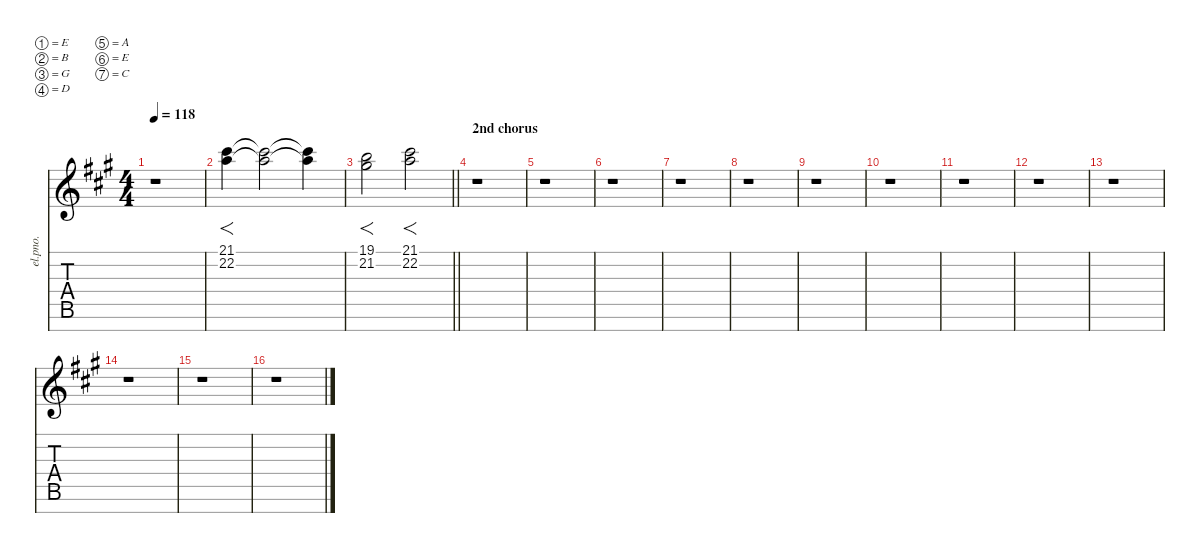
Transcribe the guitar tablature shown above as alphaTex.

\defaultSystemsLayout 4
\hideDynamics
\bracketExtendMode nobrackets
\otherSystemsTrackNameOrientation horizontal
\track ("rhodes 2" "el.pno.") {instrument electricpiano1}
\staff {score tabs}
\tuning (E4 B3 G3 D3 A2 E2 C-1)
\ts (4 4)
\tempo 118
\clef g2
\ks f#minor
r.1{dy fff} |
(21.1{acc #} 22.2{acc forcenatural}).4{f} (21.1{t acc #} 22.2{t acc forcenatural}).2{dy f} (21.1{t acc #} 22.2{t acc forcenatural}).4 |
\barLineRight lightlight
(19.1{acc forcenatural} 21.2{acc #}).2{f dy fff} (21.1{acc #} 22.2{acc forcenatural}).2{f} |
\section ("" "2nd chorus")
r.1 |
r.1 |
r.1 |
r.1 |
r.1 |
r.1 |
r.1 |
r.1 |
r.1 |
r.1 |
r.1 |
r.1 |
r.1
